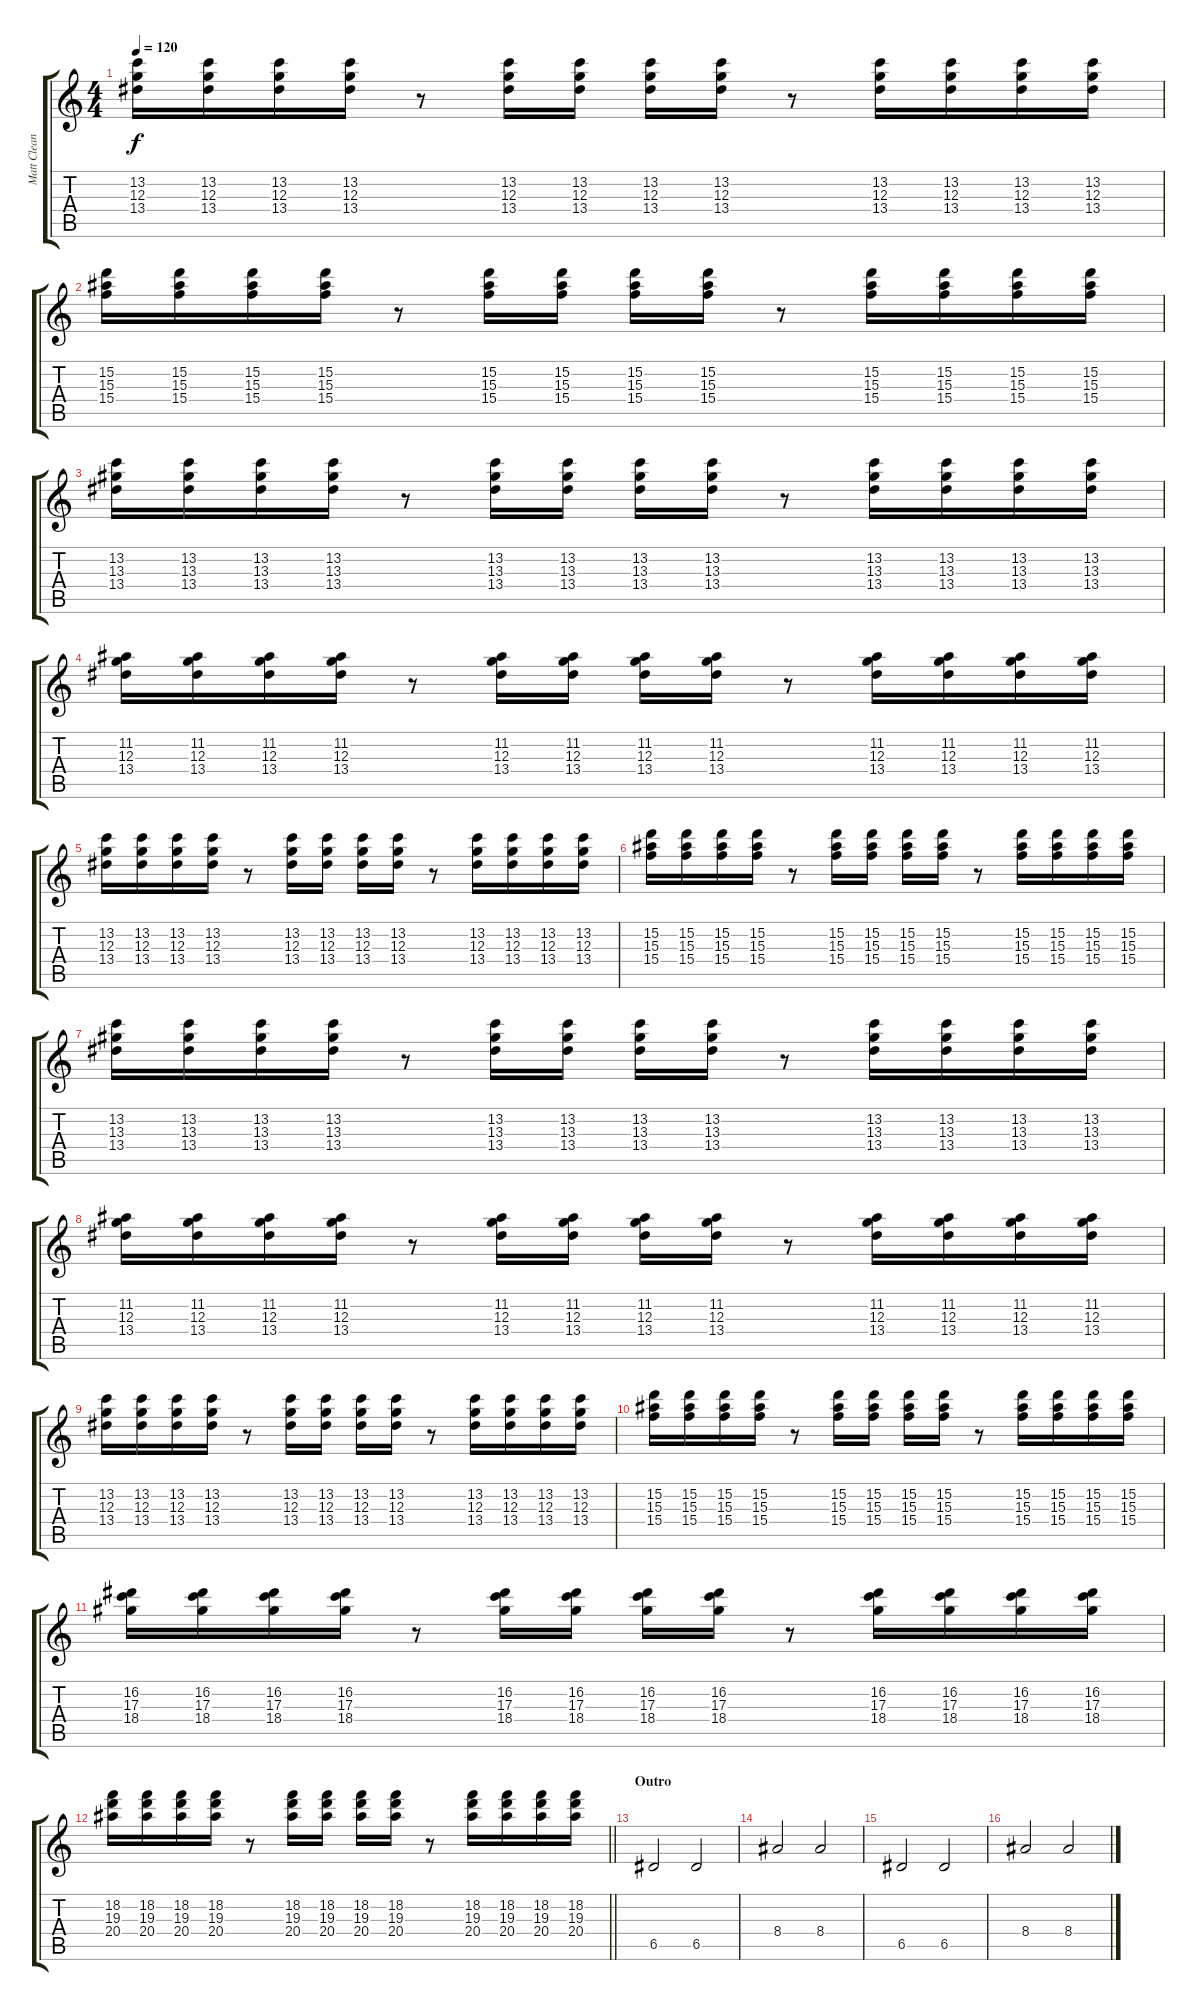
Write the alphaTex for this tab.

\track ("Matt Clean" "Matt Clean") {instrument electricguitarclean}
\staff {score tabs}
\tuning (E4 B3 G3 D3 A2 E2) {hide}
\ts (4 4)
\tempo 120
\clef g2
\ks c
(13.2 12.3 13.4).16{dy f} (13.2 12.3 13.4).16 (13.2 12.3 13.4).16 (13.2 12.3 13.4).16 r.8 (13.2 12.3 13.4).16 (13.2 12.3 13.4).16 (13.2 12.3 13.4).16 (13.2 12.3 13.4).16 r.8 (13.2 12.3 13.4).16 (13.2 12.3 13.4).16 (13.2 12.3 13.4).16 (13.2 12.3 13.4).16 |
(15.2 15.3 15.4).16 (15.2 15.3 15.4).16 (15.2 15.3 15.4).16 (15.2 15.3 15.4).16 r.8 (15.2 15.3 15.4).16 (15.2 15.3 15.4).16 (15.2 15.3 15.4).16 (15.2 15.3 15.4).16 r.8 (15.2 15.3 15.4).16 (15.2 15.3 15.4).16 (15.2 15.3 15.4).16 (15.2 15.3 15.4).16 |
(13.2 13.3 13.4).16 (13.2 13.3 13.4).16 (13.2 13.3 13.4).16 (13.2 13.3 13.4).16 r.8 (13.2 13.3 13.4).16 (13.2 13.3 13.4).16 (13.2 13.3 13.4).16 (13.2 13.3 13.4).16 r.8 (13.2 13.3 13.4).16 (13.2 13.3 13.4).16 (13.2 13.3 13.4).16 (13.2 13.3 13.4).16 |
(11.2 12.3 13.4).16 (11.2 12.3 13.4).16 (11.2 12.3 13.4).16 (11.2 12.3 13.4).16 r.8 (11.2 12.3 13.4).16 (11.2 12.3 13.4).16 (11.2 12.3 13.4).16 (11.2 12.3 13.4).16 r.8 (11.2 12.3 13.4).16 (11.2 12.3 13.4).16 (11.2 12.3 13.4).16 (11.2 12.3 13.4).16 |
(13.2 12.3 13.4).16 (13.2 12.3 13.4).16 (13.2 12.3 13.4).16 (13.2 12.3 13.4).16 r.8 (13.2 12.3 13.4).16 (13.2 12.3 13.4).16 (13.2 12.3 13.4).16 (13.2 12.3 13.4).16 r.8 (13.2 12.3 13.4).16 (13.2 12.3 13.4).16 (13.2 12.3 13.4).16 (13.2 12.3 13.4).16 |
(15.2 15.3 15.4).16 (15.2 15.3 15.4).16 (15.2 15.3 15.4).16 (15.2 15.3 15.4).16 r.8 (15.2 15.3 15.4).16 (15.2 15.3 15.4).16 (15.2 15.3 15.4).16 (15.2 15.3 15.4).16 r.8 (15.2 15.3 15.4).16 (15.2 15.3 15.4).16 (15.2 15.3 15.4).16 (15.2 15.3 15.4).16 |
(13.2 13.3 13.4).16 (13.2 13.3 13.4).16 (13.2 13.3 13.4).16 (13.2 13.3 13.4).16 r.8 (13.2 13.3 13.4).16 (13.2 13.3 13.4).16 (13.2 13.3 13.4).16 (13.2 13.3 13.4).16 r.8 (13.2 13.3 13.4).16 (13.2 13.3 13.4).16 (13.2 13.3 13.4).16 (13.2 13.3 13.4).16 |
(11.2 12.3 13.4).16 (11.2 12.3 13.4).16 (11.2 12.3 13.4).16 (11.2 12.3 13.4).16 r.8 (11.2 12.3 13.4).16 (11.2 12.3 13.4).16 (11.2 12.3 13.4).16 (11.2 12.3 13.4).16 r.8 (11.2 12.3 13.4).16 (11.2 12.3 13.4).16 (11.2 12.3 13.4).16 (11.2 12.3 13.4).16 |
(13.2 12.3 13.4).16 (13.2 12.3 13.4).16 (13.2 12.3 13.4).16 (13.2 12.3 13.4).16 r.8 (13.2 12.3 13.4).16 (13.2 12.3 13.4).16 (13.2 12.3 13.4).16 (13.2 12.3 13.4).16 r.8 (13.2 12.3 13.4).16 (13.2 12.3 13.4).16 (13.2 12.3 13.4).16 (13.2 12.3 13.4).16 |
(15.2 15.3 15.4).16 (15.2 15.3 15.4).16 (15.2 15.3 15.4).16 (15.2 15.3 15.4).16 r.8 (15.2 15.3 15.4).16 (15.2 15.3 15.4).16 (15.2 15.3 15.4).16 (15.2 15.3 15.4).16 r.8 (15.2 15.3 15.4).16 (15.2 15.3 15.4).16 (15.2 15.3 15.4).16 (15.2 15.3 15.4).16 |
(16.2 17.3 18.4).16 (16.2 17.3 18.4).16 (16.2 17.3 18.4).16 (16.2 17.3 18.4).16 r.8 (16.2 17.3 18.4).16 (16.2 17.3 18.4).16 (16.2 17.3 18.4).16 (16.2 17.3 18.4).16 r.8 (16.2 17.3 18.4).16 (16.2 17.3 18.4).16 (16.2 17.3 18.4).16 (16.2 17.3 18.4).16 |
\barLineRight lightlight
(18.2 19.3 20.4).16 (18.2 19.3 20.4).16 (18.2 19.3 20.4).16 (18.2 19.3 20.4).16 r.8 (18.2 19.3 20.4).16 (18.2 19.3 20.4).16 (18.2 19.3 20.4).16 (18.2 19.3 20.4).16 r.8 (18.2 19.3 20.4).16 (18.2 19.3 20.4).16 (18.2 19.3 20.4).16 (18.2 19.3 20.4).16 |
\section ("" "Outro")
6.5.2 6.5.2 |
8.4.2 8.4.2 |
6.5.2 6.5.2 |
8.4.2 8.4.2
